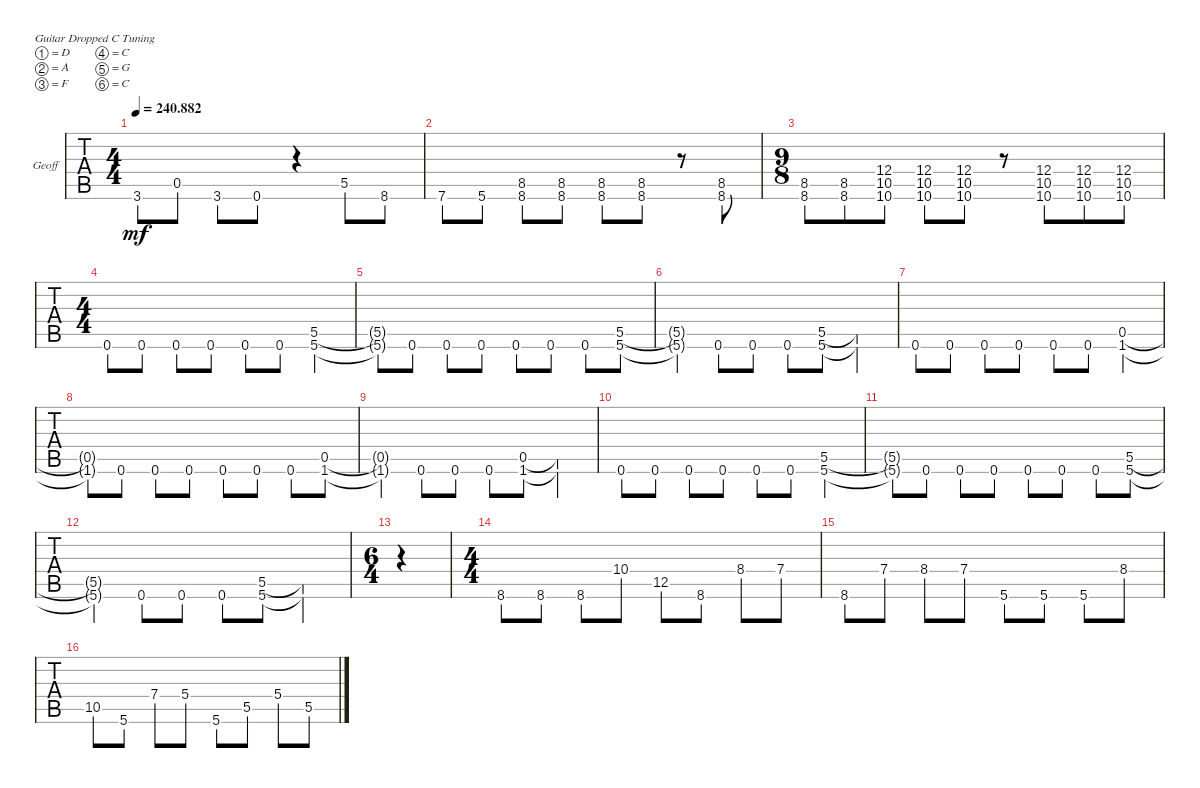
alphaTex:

\bracketExtendMode groupsimilarinstruments
\firstSystemTrackNameOrientation horizontal
\otherSystemsTrackNameOrientation horizontal
\track ("GeoFuck" "Geoff") {instrument acousticgrandpiano}
\staff {tabs}
\tuning (D4 A3 F3 C3 G2 C2)
\displaytranspose 12
\ts (4 4)
\tempo
240.882
\accidentals auto
\clef g2
\ottava regular
\simile none
\ks c
3.6.8{dy mf} 0.5.8 3.6.8 0.6.8 r.4 5.5.8 8.6.8 |
7.6.8 5.6.8 (8.5 8.6).8 (8.5 8.6).8 (8.5 8.6).8 (8.5 8.6).8 r.8 (8.5 8.6).8 |
\ts (9 8)
(8.6 8.5).8 (8.6 8.5).8 (10.6 10.5 12.4).8 (10.6 10.5 12.4).8 (10.6 10.5 12.4).8 r.8 (10.6 10.5 12.4).8 (10.6 10.5 12.4).8 (10.6 10.5 12.4).8 |
\ts (4 4)
0.6.8 0.6.8 0.6.8 0.6.8 0.6.8 0.6.8 (5.5 5.6).4 |
(5.5{t} 5.6{t}).8 0.6.8 0.6.8 0.6.8 0.6.8 0.6.8 0.6.8 (5.5 5.6).8 |
(5.5{t} 5.6{t}).4 0.6.8 0.6.8 0.6.8 (5.5 5.6).8 (5.5{t} 5.6{t}).4 |
0.6.8 0.6.8 0.6.8 0.6.8 0.6.8 0.6.8 (0.5 1.6).4 |
(0.5{t} 1.6{t}).8 0.6.8 0.6.8 0.6.8 0.6.8 0.6.8 0.6.8 (0.5 1.6).8 |
(0.5{t} 1.6{t}).4 0.6.8 0.6.8 0.6.8 (0.5 1.6).8 (0.5{t} 1.6{t}).4 |
0.6.8 0.6.8 0.6.8 0.6.8 0.6.8 0.6.8 (5.5 5.6).4 |
(5.5{t} 5.6{t}).8 0.6.8 0.6.8 0.6.8 0.6.8 0.6.8 0.6.8 (5.5 5.6).8 |
(5.5{t} 5.6{t}).4 0.6.8 0.6.8 0.6.8 (5.5 5.6).8 (5.5{t} 5.6{t}).4 |
\ts (6 4)
|
\ts (4 4)
8.6.8 8.6.8 8.6.8 10.4.8 12.5.8 8.6.8 8.4.8 7.4.8 |
8.6.8 7.4.8 8.4.8 7.4.8 5.6.8 5.6.8 5.6.8 8.4.8 |
10.5.8 5.6.8 7.4.8 5.4.8 5.6.8 5.5.8 5.4.8 5.5.8
